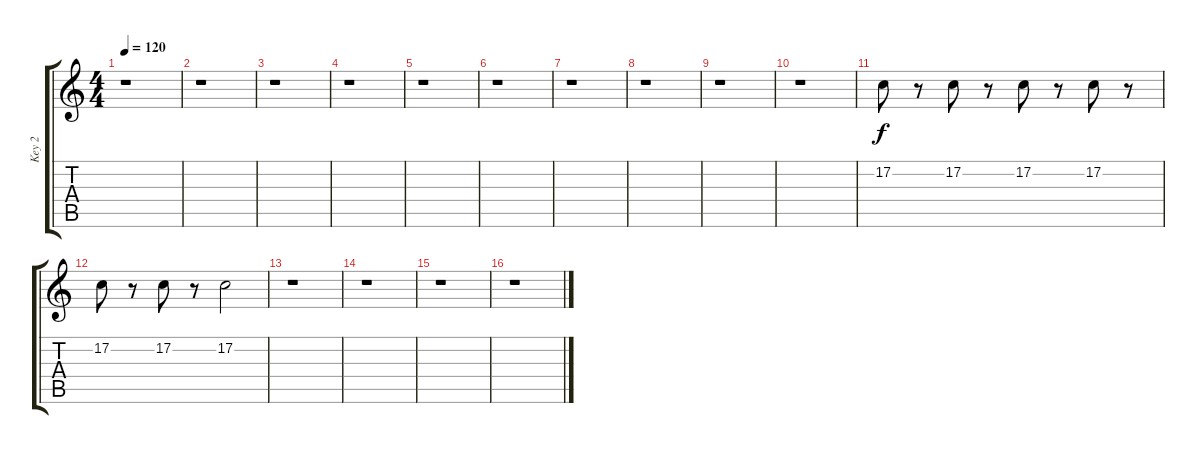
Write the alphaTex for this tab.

\track ("Key 2" "Key 2") {instrument choiraahs}
\staff {score tabs}
\tuning (C4 G3 Eb3 Bb2 F2 C2) {hide}
\ts (4 4)
\tempo 120
\clef g2
\ks c
r.1{dy f} |
r.1 |
r.1 |
r.1 |
r.1 |
r.1 |
r.1 |
r.1 |
r.1 |
r.1 |
17.2.8{volume 7} r.8 17.2.8{volume 9} r.8 17.2.8{volume 10} r.8 17.2.8{volume 13} r.8 |
17.2.8 r.8 17.2.8 r.8 17.2.2 |
r.1 |
r.1 |
r.1 |
r.1
